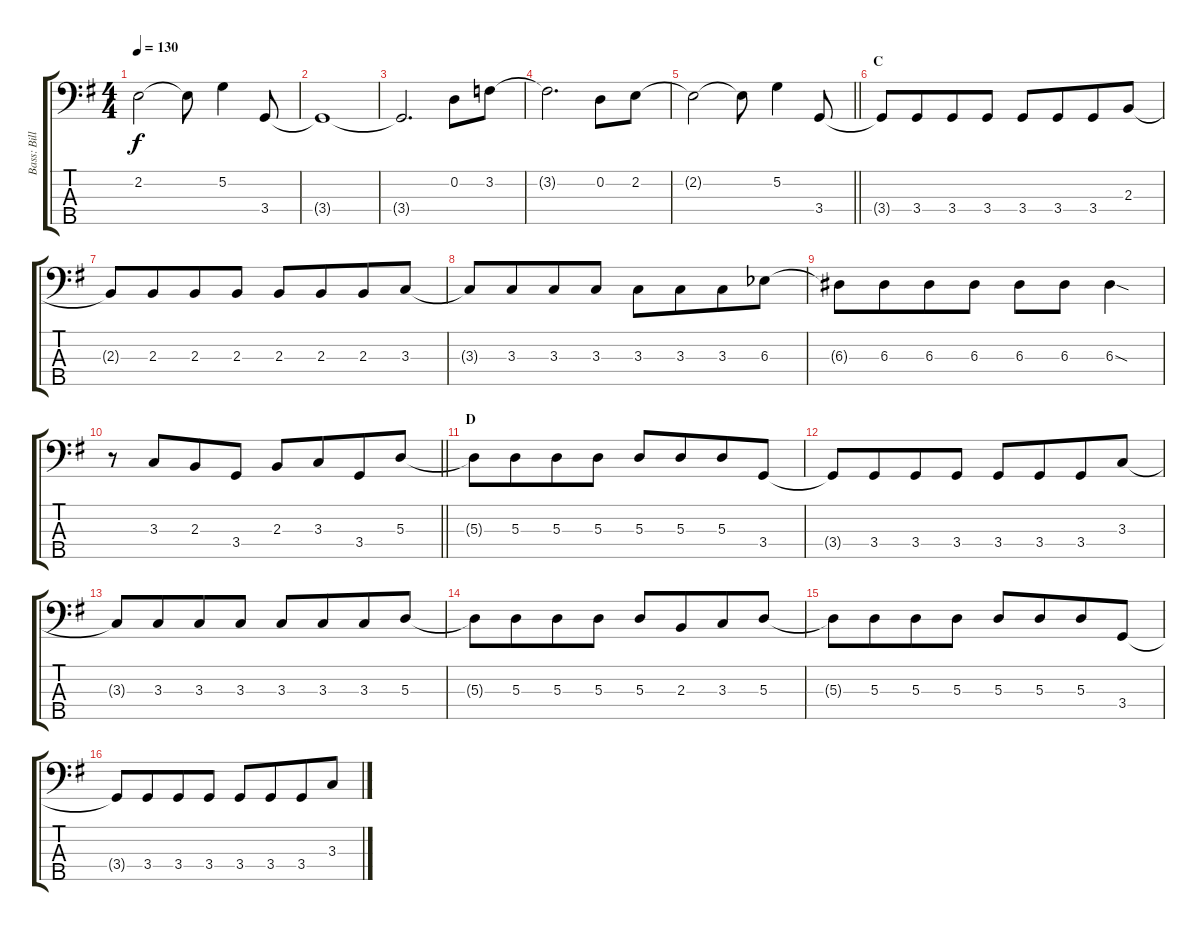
\track ("Bass: Billy" "Bass: Bill") {instrument electricbassfinger}
\staff {score tabs}
\tuning (G2 D2 A1 E1 B0) {hide}
\ts (4 4)
\tempo 130
\clef f4
\ks g
2.2{t}.2{dy f} 2.2{t}.8 5.2.4 3.4.8 |
3.4{t}.1 |
3.4{t}.2{d} 0.2.8 3.2.8 |
3.2{t}.2{d} 0.2.8 2.2.8 |
\barLineRight lightlight
2.2{t}.2 2.2{t}.8 5.2.4 3.4.8 |
\section ("" "C")
3.4{t}.8 3.4.8{beam merge} 3.4.8 3.4.8 3.4.8 3.4.8{beam merge} 3.4.8 2.3.8 |
2.3{t}.8 2.3.8{beam merge} 2.3.8 2.3.8 2.3.8 2.3.8{beam merge} 2.3.8 3.3.8 |
3.3{t}.8 3.3.8{beam merge} 3.3.8 3.3.8 3.3.8 3.3.8{beam merge} 3.3.8 6.3{acc b}.8 |
6.3{t}.8 6.3.8{beam merge} 6.3.8 6.3.8 6.3.8 6.3.8 6.3{sod}.4 |
\barLineRight lightlight
r.8 3.3.8{beam merge} 2.3.8 3.4.8 2.3.8 3.3.8{beam merge} 3.4.8 5.3.8 |
\section ("" "D")
5.3{t}.8 5.3.8{beam merge} 5.3.8 5.3.8 5.3.8 5.3.8{beam merge} 5.3.8 3.4.8 |
3.4{t}.8 3.4.8{beam merge} 3.4.8 3.4.8 3.4.8 3.4.8{beam merge} 3.4.8 3.3.8 |
3.3{t}.8 3.3.8{beam merge} 3.3.8 3.3.8 3.3.8 3.3.8{beam merge} 3.3.8 5.3.8 |
5.3{t}.8 5.3.8{beam merge} 5.3.8 5.3.8 5.3.8 2.3.8{beam merge} 3.3.8 5.3.8 |
5.3{t}.8 5.3.8{beam merge} 5.3.8 5.3.8 5.3.8 5.3.8{beam merge} 5.3.8 3.4.8 |
3.4{t}.8 3.4.8{beam merge} 3.4.8 3.4.8 3.4.8 3.4.8{beam merge} 3.4.8 3.3.8
